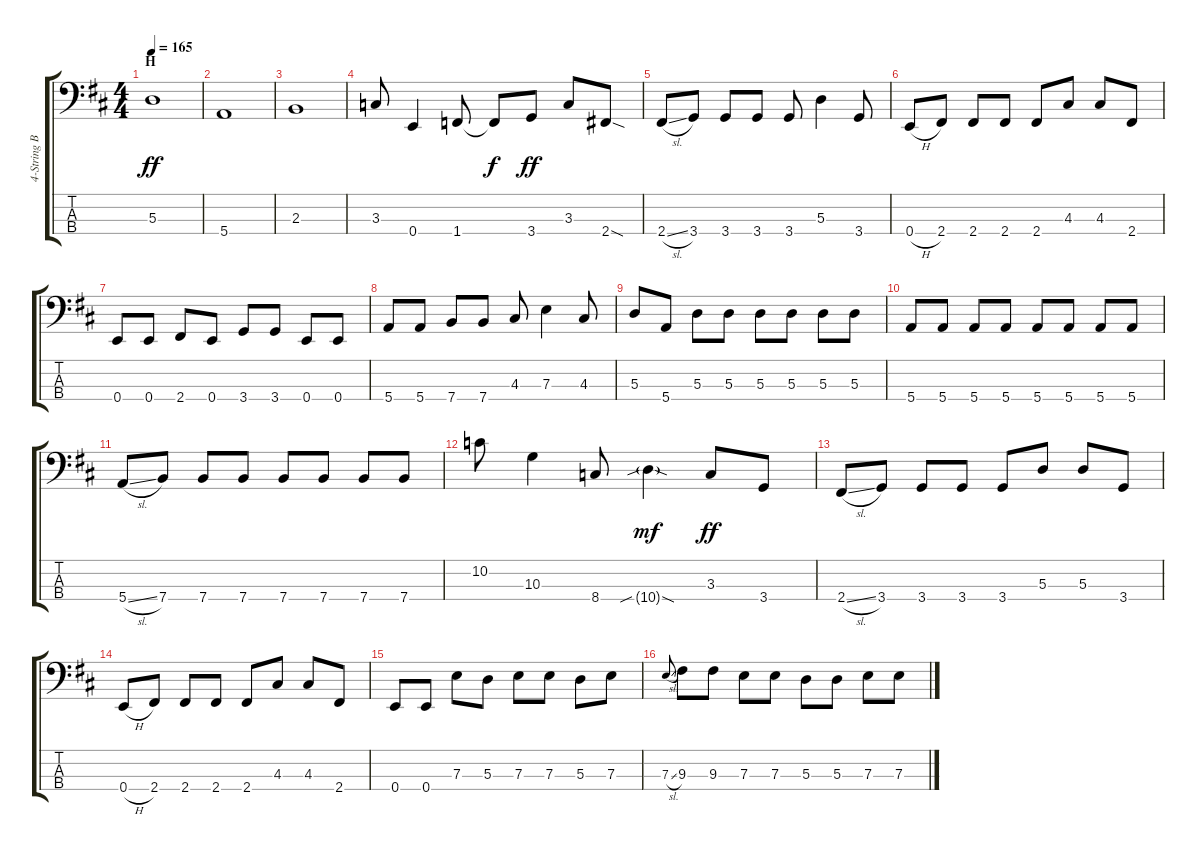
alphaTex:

\track ("4-String Bass" "4-String B") {mute instrument electricbasspick}
\staff {score tabs}
\tuning (G2 D2 A1 E1) {hide}
\ts (4 4)
\section ("" "H")
\tempo 165
\clef f4
\ks d
5.3.1{dy ff} |
5.4.1 |
2.3.1 |
3.3.8 0.4.4 1.4.8 1.4{t}.8{dy f} 3.4.8{dy ff} 3.3.8 2.4{sod}.8 |
2.4{sl}.8 3.4.8 3.4.8 3.4.8 3.4.8 5.3.4 3.4.8 |
0.4{h}.8 2.4.8 2.4.8 2.4.8 2.4.8 4.3.8 4.3.8 2.4.8 |
0.4.8 0.4.8 2.4.8 0.4.8 3.4.8 3.4.8 0.4.8 0.4.8 |
5.4.8 5.4.8 7.4.8 7.4.8 4.3.8 7.3.4 4.3.8 |
5.3.8 5.4.8 5.3.8 5.3.8 5.3.8 5.3.8 5.3.8 5.3.8 |
5.4.8 5.4.8 5.4.8 5.4.8 5.4.8 5.4.8 5.4.8 5.4.8 |
5.4{sl}.8 7.4.8 7.4.8 7.4.8 7.4.8 7.4.8 7.4.8 7.4.8 |
10.2.8 10.3.4 8.4.8 10.4{sib sod g}.4{dy mf} 3.3.8{dy ff} 3.4.8 |
2.4{sl}.8 3.4.8 3.4.8 3.4.8 3.4.8 5.3.8 5.3.8 3.4.8 |
0.4{h}.8 2.4.8 2.4.8 2.4.8 2.4.8 4.3.8 4.3.8 2.4.8 |
0.4.8 0.4.8 7.3.8 5.3.8 7.3.8 7.3.8 5.3.8 7.3.8 |
7.3{sl}.8{gr onbeat} 9.3.8 9.3.8 7.3.8 7.3.8 5.3.8 5.3.8 7.3.8 7.3.8
